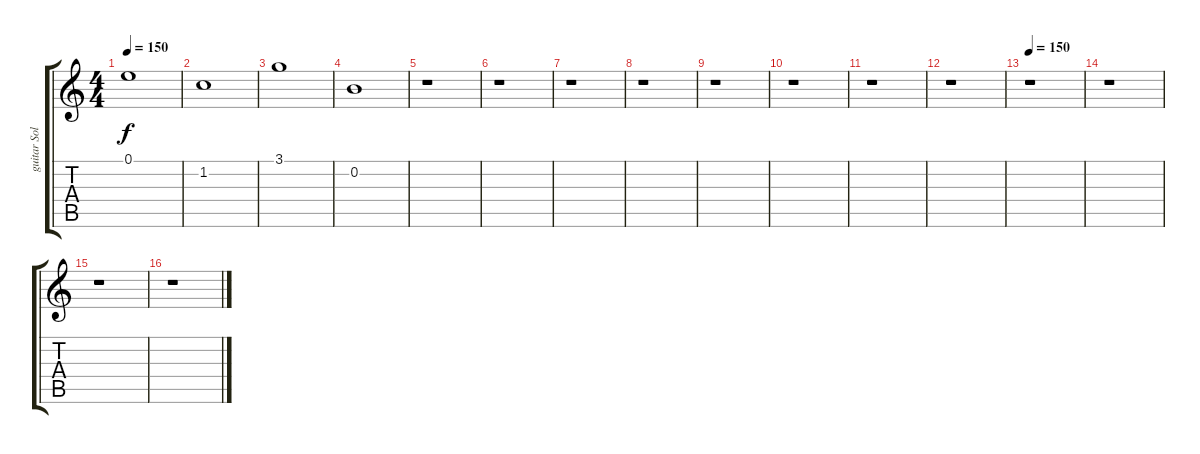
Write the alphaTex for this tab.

\track ("guitar Solo" "guitar Sol") {instrument distortionguitar}
\staff {score tabs}
\tuning (E4 B3 G3 D3 A2 E2) {hide}
\ts (4 4)
\tempo 150
\clef g2
\ks c
0.1.1{dy f} |
1.2.1 |
3.1.1 |
0.2.1 |
r.1 |
r.1 |
r.1 |
r.1 |
r.1 |
r.1 |
r.1 |
r.1 |
\tempo 150
r.1 |
r.1 |
r.1 |
r.1
